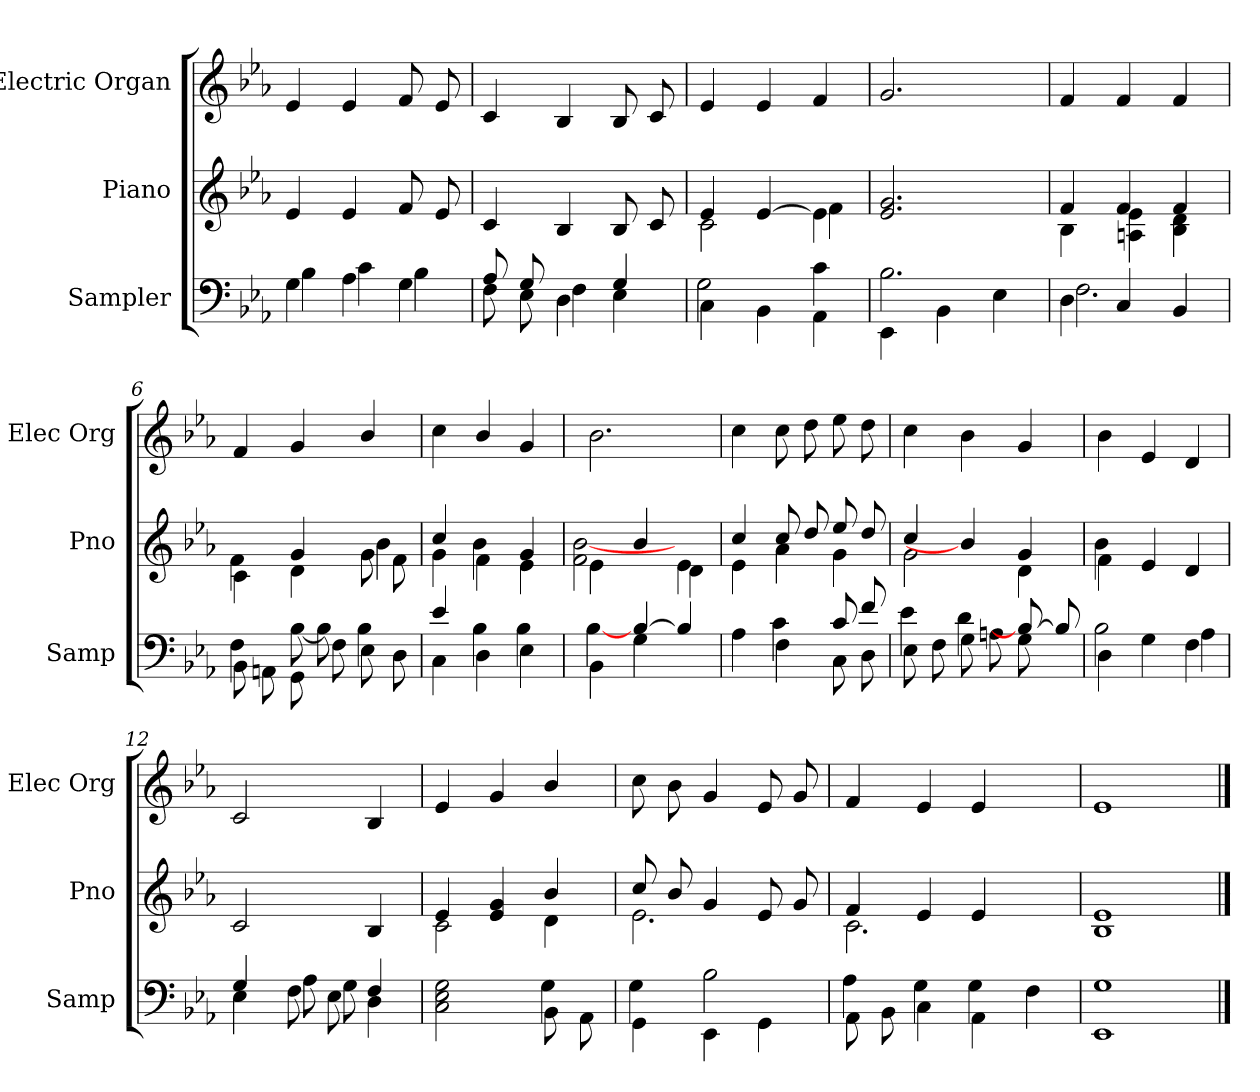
**kern	**kern	**kern
*part3	*part2	*part1
*staff3	*staff2	*staff1
*I"Sampler	*I"Piano	*I"Electric Organ
*I'Samp	*I'Pno	*I'Elec Org
*clefF4	*clefG2	*clefG2
*k[b-e-a-]	*k[b-e-a-]	*k[b-e-a-]
*E-:	*E-:	*E-:
=1	=1	=1
*^	*	*
4G\	4B-	4e-/	4e-/
4A-\	4c	4e-/	4e-/
4G\	4B-	8f/	8f/
.	.	8e-/	8e-/
=2	=2	=2	=2
8A-/	8F	4c/	4c/
8G/	8E-	.	.
4D\	4F	4B-/	4B-/
4G/	4E-	8B-/	8B-/
.	.	8c/	8c/
=3	=3	=3	=3
*	*	*^	*
4C\	2G	4e-/	2c	4e-/
4BB-\	.	[4e-/	.	4e-/
4AA-\	4c	4e-\]	4f	4f/
*	*	*v	*v	*
=4	=4	=4	=4
4EE-\	2.B-	2.e-/ 2.g/	2.g/
4BB-\	.	.	.
4E-\	.	.	.
=5	=5	=5	=5
*	*	*^	*
4D\	2.F	4f/	4B-	4f/
4C/	.	4f/	4An 4e-	4f/
4BB-/	.	4f/	4B- 4d	4f/
=6	=6	=6	=6	=6
8BB-\	4F	4c\	4f	4f/
8AAn\	.	.	.	.
8GG\	[8B-	4g/	4d	4g/
8F\	8B-]	.	.	.
8E-\	4B-	8g\	4b-	4b-/
8D\	.	8f\	.	.
=7	=7	=7	=7	=7
4e-/	4C	4cc/	4g	4cc\
4D\	4B-	4f\	4b-	4b-/
4E-\	4B-	4g/	4e-	4g/
=8	=8	=8	=8	=8
4BB-\	[4B-	4e-\	2f [2b-	2.b-\
[4B-/	4G	4b-/	.	.
4B-/]	4ryy	4e-\	4d	.
=9	=9	=9	=9	=9
4A-\	4ryy	4cc/	4e-	4cc\
4F\	4c	8cc/	4a-	8cc\
.	.	8dd/	.	8dd\
8c/	8C	8ee-/	4g	8ee-\
8f/	8D	8dd/	.	8dd\
=10	=10	=10	=10	=10
8E-\	4e-	4cc/	2g	4cc\
8F\	.	.	.	.
8G\	4d	4b-/]	.	4b-\
8An\	.	.	.	.
8B-/_	8G	4g/	4d	4g/
8B-/]	8ryy	.	.	.
=11	=11	=11	=11	=11
4D\	2B-	4f\	4b-	4b-\
4G\	.	4e-/	2ryy	4e-/
4F\	4A-	4d/	.	4d/
*	*	*v	*v	*
=12	=12	=12	=12
4G/	4E-	2c/	2c
8F\	8A-	.	.
8E-\	8G	.	.
4F/	4D	4B-/	4B-
=13	=13	=13	=13
*	*	*^	*
2C\ 2E-\ 2G\	2ryy	4e-/	2c	4e-/
.	.	4e-/ 4g/	.	4g/
8BB-\	4G	4b-/	4d	4b-/
8AA-\	.	.	.	.
=14	=14	=14	=14	=14
4GG\	4G	8cc/	2.e-	8cc\
.	.	8b-/	.	8b-\
4EE-\	2B-	4g/	.	4g/
4GG\	.	8e-/	.	8e-/
.	.	8g/	.	8g/
=15	=15	=15	=15	=15
8AA-\	4A-	4f/	2.c	4f/
8BB-\	.	.	.	.
4C\	4G	4e-/	.	4e-/
4AA-\	4G	4e-/	.	4e-/
4ryy	4F	4ryy	4ryy	4ryy
*v	*v	*	*	*
*	*v	*v	*
=16	=16	=16
1EE-/ 1G/	1B-/ 1e-/	1e-/
==	==	==
*-	*-	*-
